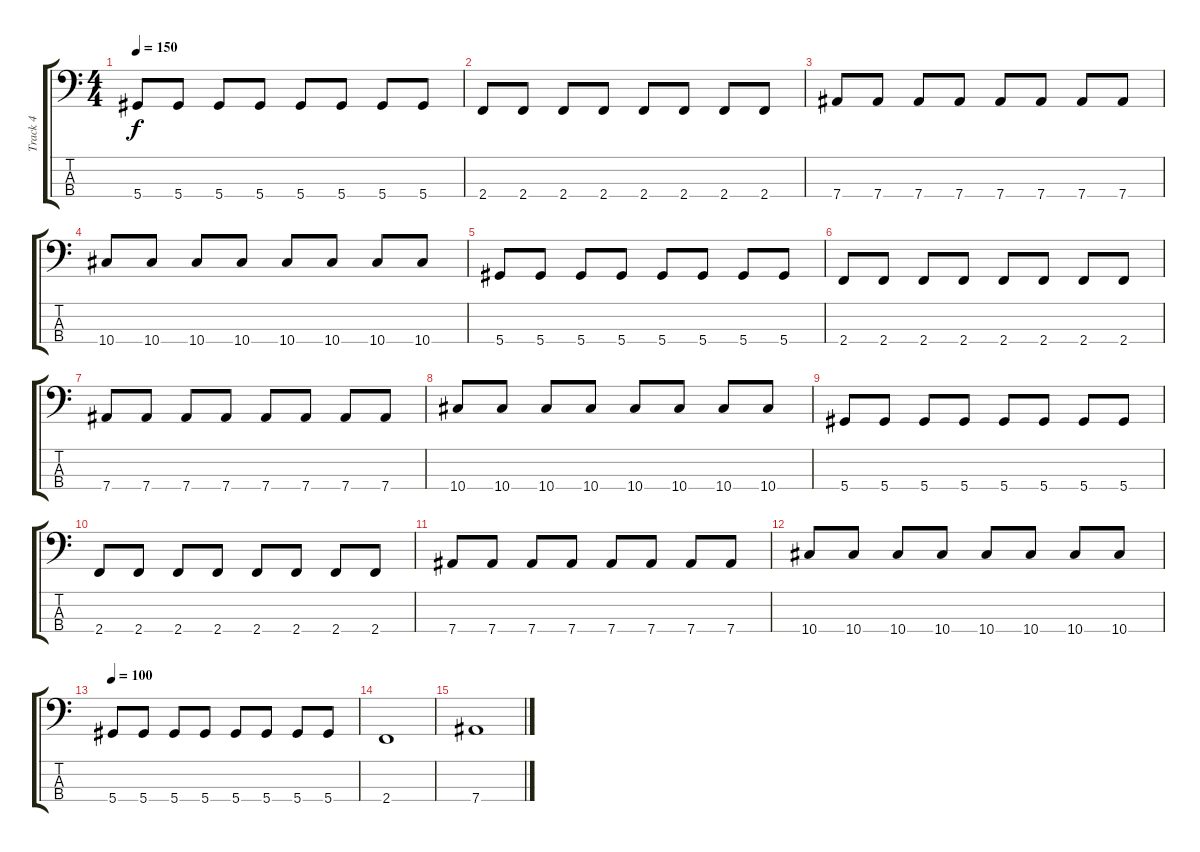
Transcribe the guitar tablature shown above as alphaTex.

\track ("Track 4" "Track 4") {instrument fretlessbass}
\staff {score tabs}
\tuning (Gb2 Db2 Ab1 Eb1) {hide}
\ts (4 4)
\tempo 150
\clef f4
\ks c
5.4.8{dy f} 5.4.8 5.4.8 5.4.8 5.4.8 5.4.8 5.4.8 5.4.8 |
2.4.8 2.4.8 2.4.8 2.4.8 2.4.8 2.4.8 2.4.8 2.4.8 |
7.4.8 7.4.8 7.4.8 7.4.8 7.4.8 7.4.8 7.4.8 7.4.8 |
10.4.8 10.4.8 10.4.8 10.4.8 10.4.8 10.4.8 10.4.8 10.4.8 |
5.4.8 5.4.8 5.4.8 5.4.8 5.4.8 5.4.8 5.4.8 5.4.8 |
2.4.8 2.4.8 2.4.8 2.4.8 2.4.8 2.4.8 2.4.8 2.4.8 |
7.4.8 7.4.8 7.4.8 7.4.8 7.4.8 7.4.8 7.4.8 7.4.8 |
10.4.8 10.4.8 10.4.8 10.4.8 10.4.8 10.4.8 10.4.8 10.4.8 |
5.4.8 5.4.8 5.4.8 5.4.8 5.4.8 5.4.8 5.4.8 5.4.8 |
2.4.8 2.4.8 2.4.8 2.4.8 2.4.8 2.4.8 2.4.8 2.4.8 |
7.4.8 7.4.8 7.4.8 7.4.8 7.4.8 7.4.8 7.4.8 7.4.8 |
10.4.8 10.4.8 10.4.8 10.4.8 10.4.8 10.4.8 10.4.8 10.4.8 |
\tempo 100
5.4.8 5.4.8 5.4.8 5.4.8 5.4.8 5.4.8 5.4.8 5.4.8 |
2.4.1 |
7.4.1
